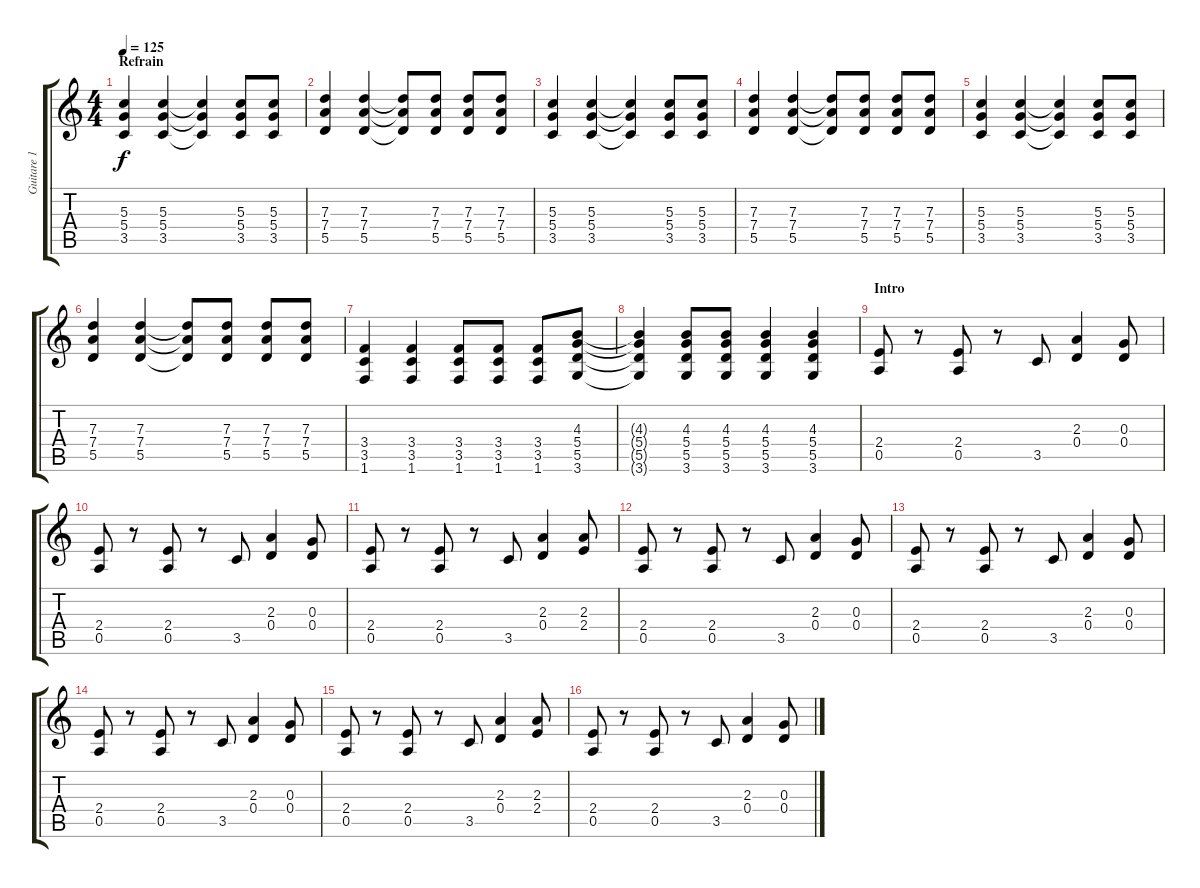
\track ("Guitare 1" "Guitare 1") {instrument overdrivenguitar}
\staff {score tabs}
\tuning (E4 B3 G3 D3 A2 E2) {hide}
\ts (4 4)
\section ("" "Refrain")
\tempo 125
\clef g2
\ks c
(5.3 5.4 3.5).4{dy f} (5.3 5.4 3.5).4 (5.3{t} 5.4{t} 3.5{t}).4 (5.3 5.4 3.5).8 (5.3 5.4 3.5).8 |
(7.3 7.4 5.5).4 (7.3 7.4 5.5).4 (7.3{t} 7.4{t} 5.5{t}).8 (7.3 7.4 5.5).8 (7.3 7.4 5.5).8 (7.3 7.4 5.5).8 |
(5.3 5.4 3.5).4 (5.3 5.4 3.5).4 (5.3{t} 5.4{t} 3.5{t}).4 (5.3 5.4 3.5).8 (5.3 5.4 3.5).8 |
(7.3 7.4 5.5).4 (7.3 7.4 5.5).4 (7.3{t} 7.4{t} 5.5{t}).8 (7.3 7.4 5.5).8 (7.3 7.4 5.5).8 (7.3 7.4 5.5).8 |
(5.3 5.4 3.5).4 (5.3 5.4 3.5).4 (5.3{t} 5.4{t} 3.5{t}).4 (5.3 5.4 3.5).8 (5.3 5.4 3.5).8 |
(7.3 7.4 5.5).4 (7.3 7.4 5.5).4 (7.3{t} 7.4{t} 5.5{t}).8 (7.3 7.4 5.5).8 (7.3 7.4 5.5).8 (7.3 7.4 5.5).8 |
(3.4 3.5 1.6).4 (3.4 3.5 1.6).4 (3.4 3.5 1.6).8 (3.4 3.5 1.6).8 (3.4 3.5 1.6).8 (4.3 5.4 5.5 3.6).8 |
(4.3{t} 5.4{t} 5.5{t} 3.6{t}).4 (4.3 5.4 5.5 3.6).8 (4.3 5.4 5.5 3.6).8 (4.3 5.4 5.5 3.6).4 (4.3 5.4 5.5 3.6).4 |
\section ("" "Intro")
(2.4 0.5).8 r.8 (2.4 0.5).8 r.8 3.5.8 (2.3 0.4).4 (0.3 0.4).8 |
(2.4 0.5).8 r.8 (2.4 0.5).8 r.8 3.5.8 (2.3 0.4).4 (0.3 0.4).8 |
(2.4 0.5).8 r.8 (2.4 0.5).8 r.8 3.5.8 (2.3 0.4).4 (2.3 2.4).8 |
(2.4 0.5).8 r.8 (2.4 0.5).8 r.8 3.5.8 (2.3 0.4).4 (0.3 0.4).8 |
(2.4 0.5).8 r.8 (2.4 0.5).8 r.8 3.5.8 (2.3 0.4).4 (0.3 0.4).8 |
(2.4 0.5).8 r.8 (2.4 0.5).8 r.8 3.5.8 (2.3 0.4).4 (0.3 0.4).8 |
(2.4 0.5).8 r.8 (2.4 0.5).8 r.8 3.5.8 (2.3 0.4).4 (2.3 2.4).8 |
(2.4 0.5).8 r.8 (2.4 0.5).8 r.8 3.5.8 (2.3 0.4).4 (0.3 0.4).8
